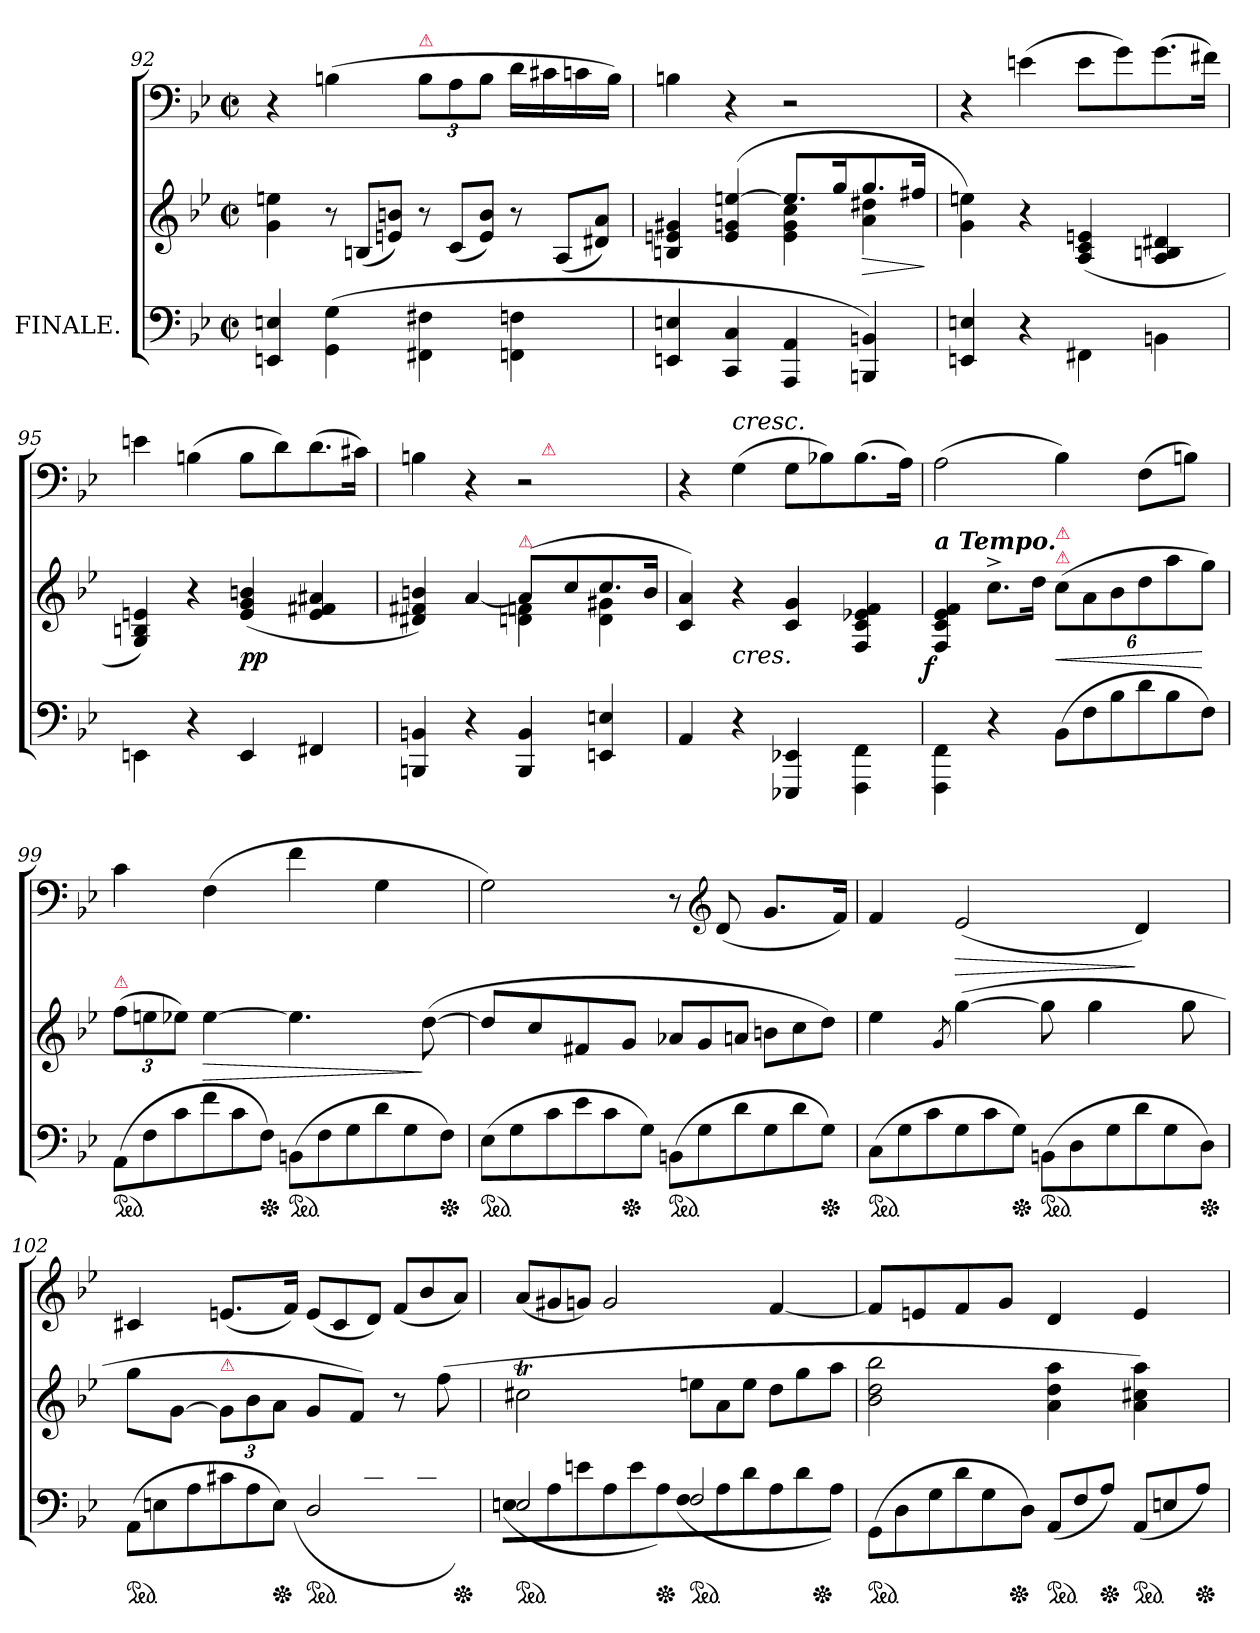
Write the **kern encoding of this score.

**kern	**kern	**dynam	**kern	**dynam
*part2	*part2	*part2	*part1	*part1
*staff3	*staff2	*staff2/3	*staff1	*staff1
*I"FINALE.	*	*	*	*
*clefF4	*clefG2	*	*clefF4	*
*k[b-e-]	*k[b-e-]	*	*k[b-e-]	*
*M2/2	*M2/2	*	*M2/2	*
*met(c|)	*met(c|)	*	*met(c|)	*
=92	=92	=92	=92	=92
4EEn 4En	4g 4een	.	4r	.
*	*Xtuplet	*	*	*
(<4GG\ 4G\	12r	.	(>4Bn!	.
.	(>12BnL	.	.	.
.	12en 12bnJ)	.	.	.
!	!	!	!LO:TX:a:color=crimson:t=⚠	!
4FF#X\ 4F#X\	12r	.	12B!\L	.
.	(>12cL	.	12A!	.
.	12e 12bJ)	.	12B!J	.
4FFn\ 4Fn\	12r	.	16d!\LL	.
.	.	.	16c#X!	.
.	(>12A/L	.	.	.
.	.	.	16cn!	.
.	12d#X 12aJ)	.	.	.
.	.	.	16B!JJ)	.
=93	=93	=93	=93	=93
*	*^	*	*	*
4EEn 4En	4Bn 4en 4g#X	4rffyy	.	4Bn!	.
4CC 4C	(>4e/ 4gn/ [4een/	4ryy	.	4r	.
4AAA 4AA	8.eeL]	4e 4g 4cc	.	2r	.
.	16ggK	.	.	.	.
4BBBn 4BBn)	8.gg	4a 4dd#X	>	.	.
.	16ff#XJk	.	.	.	.
*	*v	*v	*	*	*
.	.	]	.	.
=94	=94	=94	=94	=94
4EEn 4En	4g 4een)	.	4r	.
4r	4r	.	(>4en!	.
4FF#X\	(>4A/ 4c/ 4en/	.	8e!\L	.
.	.	.	8g!)	.
4BBn\	4A/ 4Bn/ 4d#X/	.	(>8.g!	.
.	.	.	16f#X!Jk)	.
=95	=95	=95	=95	=95
4EEn\	4G/ 4Bn/ 4en/)	.	4en!	.
4r	4r	.	(>4Bn!	.
4EE	(<4e 4g 4bn	pp	8B!\L	.
.	.	.	8d!)	.
4FF#X	4e 4f#X 4a#X	.	(>8.d!	.
.	.	.	16c#X!Jk)	.
=96	=96	=96	=96	=96
*	*^	*	*^	*
4BBBn 4BBn	4d#X 4f#X 4bn)	4rAyy	.	4Bn!	2ryy	.
4r	[4a	4reyy	.	4r	.	.
!	!LO:TX:a:i:color=crimson:t=⚠	!	!	!	!	!
4BBB 4BB	(8aL]	4dn 4fn	.	2r	16ryy	.
!	!	!	!	!	!LO:TX:a:color=crimson:t=⚠	!
.	.	.	.	.	4..ryy	.
.	8cc	.	.	.	.	.
4EEn 4En	8.cc	4d 4g#X	.	.	.	.
.	16bJk	.	.	.	.	.
*	*v	*v	*	*	*	*
*	*	*	*v	*v	*
=97	=97	=97	=97	=97
4AA	4c 4a)	.	4r	.
!	!	!	!LO:TX:i:t=cresc.	!
!	!LO:TX:c:i:t=cres.	!	!	!
4r	4r	.	(>4G!	.
4EEE-X 4EE-X	4c 4g	.	8G!\L	.
.	.	.	8B-X!)	.
4FFF\ 4FF\	4F/ 4c/ 4e-X/ 4f/	.	(>8.B-!	.
.	.	.	16A!Jk)	.
=98	=98	=98	=98	=98
!	!LO:TX:a:Bi:t=a Tempo.	!	!	!
!	!	!LO:DY:rj	!	!
4FFF\ 4FF\	4F/ 4c/ 4e-/ 4f/	f	(>2A!	.
4r	8.cc^<L	.	.	.
.	16ddJk	.	.	.
*Xtuplet	*tuplet	*	*	*
!	!LO:TX:a:color=crimson:t=⚠	!	!	!
!	!LO:TX:a:color=crimson:t=⚠	!	!	!
(>12BB-L	(>12ccL	<	4B-!)	.
12F	12a	.	.	.
12B-	12b-	.	.	.
12d	12dd	.	(>8F!\L	.
12B-	12aa	.	.	.
.	.	.	8Bn!J)	.
12FJ)	12ggJ)	[	.	.
=99	=99	=99	=99	=99
!	!LO:TX:a:color=crimson:t=⚠	!	!	!
*ped	*	*	*	*
(>12AAL	(>12ffL	.	4c!	.
12F	12een	.	.	.
12c	12ee-XJ)	.	.	.
12f	[4ee-	>	(>4F!	.
12c	.	.	.	.
*Xped	*	*	*	*
12FJ)	.	.	.	.
*ped	*	*	*	*
(>12BBnL	4.ee-]	.	4f!	.
12F	.	.	.	.
12G	.	.	.	.
12d	.	.	4G!	.
12G	.	.	.	.
.	(>[8dd	]	.	.
*Xped	*	*	*	*
12FJ)	.	.	.	.
=100	=100	=100	=100	=100
*ped	*	*	*	*
(>12E-L	8ddL]	.	2G!)	.
12G	.	.	.	.
.	8cc	.	.	.
12c	.	.	.	.
12e-	8f#X	.	.	.
12c	.	.	.	.
*Xped	*	*	*	*
.	8gJ	.	.	.
12GJ)	.	.	.	.
*	*Xtuplet	*	*	*
*ped	*	*	*	*
(>12BBnL	12a-XL	.	8r	.
12G	12g	.	.	.
*	*	*	*clefG2	*
.	.	.	(<8d!	.
12d	12anJ	.	.	.
12G	12bnL	.	8.g!L	.
12d	12cc	.	.	.
*Xped	*	*	*	*
12GJ)	12ddJ)	.	.	.
.	.	.	16f!Jk)	.
=101	=101	=101	=101	=101
*ped	*	*	*	*
(>12CL	4ee-	.	4f!	.
12G	.	.	.	.
12c	.	.	.	.
.	8qg/	.	.	.
!	!	!	!	!LO:HP:b
12G	(>[4gg	.	(<2e-!	>
12c	.	.	.	.
*Xped	*	*	*	*
12GJ)	.	.	.	.
*ped	*	*	*	*
(>12BBnL	8gg]	.	.	.
12D	.	.	.	.
.	4gg	.	.	.
12G	.	.	.	.
12d	.	.	4d!)	]
12G	.	.	.	.
.	8gg	.	.	.
*Xped	*	*	*	*
12DJ)	.	.	.	.
=102	=102	=102	=102	=102
*^	*	*	*	*
*ped	*	*	*	*	*
(>12AAL	2rAAAyy	8ggL	.	4c#X!	.
12En	.	.	.	.	.
.	.	[8gJ	.	.	.
12A	.	.	.	.	.
*	*	*tuplet	*	*	*
!	!	!LO:TX:a:color=crimson:t=⚠	!	!	!
12c#X	.	12g\L]	.	(<8.en!L	.
12A	.	12b-	.	.	.
*Xped	*	*	*	*	*
12EJ)	.	12aJ	.	.	.
.	.	.	.	16f!Jk)	.
!	!LO:N:vis=2	!	!	!	!
*	*	*	*	*Xtuplet	*
*ped	*	*	*	*	*
2D	(>12D	8gL	.	(<12e!L	.
.	12A	.	.	12c#!	.
.	.	8fJ)	.	.	.
.	12d	.	.	12d!J)	.
.	12A	8r	.	(<12f!L	.
.	12d	.	.	12b-!	.
.	.	(>8ff	.	.	.
*Xped	*	*	*	*	*
.	12AJ)	.	.	12a!J)	.
=103	=103	=103	=103	=103	=103
!	!LO:N:vis=2	!	!	!	!
*ped	*	*	*	*	*
*	*	*^	*	*	*
2En	(>12En	2cc#Xt	2..ryy	.	(<12a!L	.
.	12A	.	.	.	12g#X!	.
.	12en	.	.	.	12gn!J)	.
.	12A	.	.	.	2g!	.
.	12e	.	.	.	.	.
*Xped	*	*	*	*	*	*
.	12AJ)	.	.	.	.	.
!	!LO:N:vis=2	!	!	!	!	!
*	*	*Xtuplet	*	*	*	*
*ped	*	*	*	*	*	*
2F	(>12F	12eenL	.	.	.	.
.	12A	12a	.	.	.	.
.	12d	12eeJ	.	.	.	.
.	12A	12ddL	.	.	[4f!	.
.	12d	12gg	.	.	.	.
*Xped	*	*	*	*	*	*
.	.	.	8ryy	.	.	.
.	12AJ)	12aaJ	.	.	.	.
*v	*v	*	*	*	*	*
=104	=104	=104	=104	=104	=104
*ped	*	*	*	*	*
(>12GGL	2b- 2dd 2bb-	3ryy	.	8f!L]	.
12D	.	.	.	.	.
.	.	.	.	8en!	.
12G	.	.	.	.	.
12d	.	.	.	8f!	.
12G	.	24.ryy	.	.	.
.	.	.	.	8g!J	.
*Xped	*	*	*	*	*
.	.	3ryy	.	.	.
12DJ)	.	.	.	.	.
*ped	*	*	*	*	*
(<12AA/L	4a 4dd 4aa	.	.	4d!	.
12F	.	.	.	.	.
*Xped	*	*	*	*	*
12AJ)	.	.	.	.	.
.	.	6ryy	.	.	.
*ped	*	*	*	*	*
(<12AA/L	4a 4cc#X 4aa)	.	.	4e!	.
12En	.	.	.	.	.
.	.	12ryy	.	.	.
*Xped	*	*	*	*	*
12AJ)	.	.	.	.	.
.	.	48ryy	.	.	.
*	*v	*v	*	*	*
=	=	=	=	=
*-	*-	*-	*-	*-
